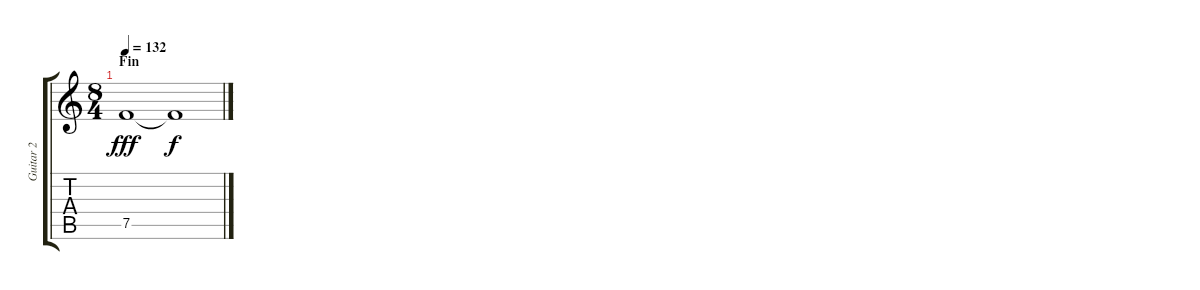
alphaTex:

\track ("Guitar 2" "Guitar 2") {instrument overdrivenguitar}
\staff {score tabs}
\tuning (F4 C4 Ab3 Eb3 Bb2 F2) {hide}
\ts (8 4)
\section ("" "Fin")
\tempo 132
\clef g2
\ks c
7.5.1{dy fff} 7.5{t}.1{dy f}
